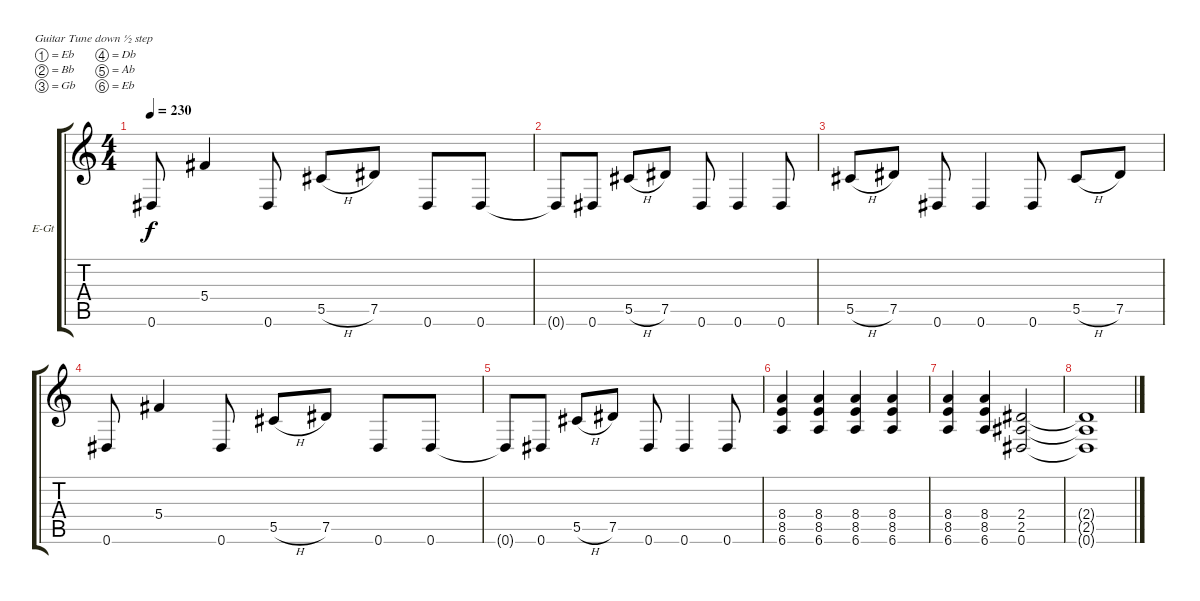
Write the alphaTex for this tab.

\bracketExtendMode groupsimilarinstruments
\firstSystemTrackNameOrientation horizontal
\otherSystemsTrackNameOrientation horizontal
\track ("Jonny Rocker" "E-Gt") {instrument distortionguitar}
\staff {score tabs}
\tuning (Eb4 Bb3 Gb3 Db3 Ab2 Eb2)
\ts (4 4)
\tempo 230
\clef g2
\ks c
0.6.8{dy f} 5.4.4 0.6.8 5.5{h}.8 7.5.8 0.6.8 0.6.8 |
0.6{t}.8 0.6.8 5.5{h}.8 7.5.8 0.6.8 0.6.4 0.6.8 |
5.5{h}.8 7.5.8 0.6.8 0.6.4 0.6.8 5.5{h}.8 7.5.8 |
0.6.8 5.4.4 0.6.8 5.5{h}.8 7.5.8 0.6.8 0.6.8 |
0.6{t}.8 0.6.8 5.5{h}.8 7.5.8 0.6.8 0.6.4 0.6.8 |
(8.4 8.5 6.6).4 (8.4 8.5 6.6).4 (8.4 8.5 6.6).4 (8.4 8.5 6.6).4 |
(8.4 8.5 6.6).4 (8.4 8.5 6.6).4 (2.4 2.5 0.6).2 |
(2.4{t} 2.5{t} 0.6{t}).1
